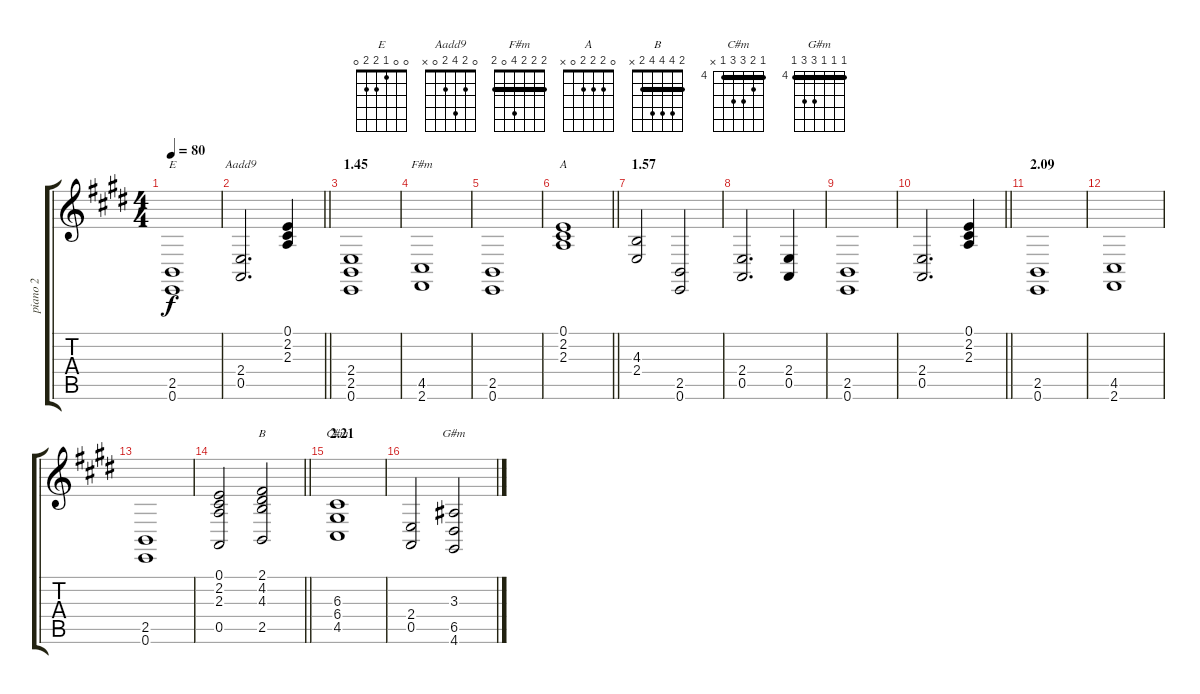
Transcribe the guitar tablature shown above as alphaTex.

\track ("piano 2" "piano 2") {instrument acousticgrandpiano}
\staff {score tabs}
\tuning (E4 B3 G3 D3 A2 E2) {hide}
\chord ("E" 0 0 1 2 2 0)
\chord ("Aadd9" 0 2 4 2 0 x)
\chord ("F#m" 2 2 2 4 0 2) {barre 2}
\chord ("A" 0 2 2 2 0 x)
\chord ("B" 2 4 4 4 2 x) {barre 2}
\chord ("C#m" 4 5 6 6 4 x) {firstfret 4 barre 4}
\chord ("G#m" 4 4 4 6 6 4) {firstfret 4 barre 4}
\ts (4 4)
\tempo 80
\clef g2
\ks e
(2.5 0.6).1{ch "E" dy f} |
\barLineRight lightlight
(2.4 0.5).2{d ch "Aadd9"} (0.1 2.2 2.3).4 |
\section ("" "1.45")
(2.4 2.5 0.6).1 |
(4.5 2.6).1{ch "F#m"} |
(2.5 0.6).1 |
\barLineRight lightlight
(0.1 2.2 2.3).1{ch "A"} |
\section ("" "1.57")
(4.3 2.4).2 (2.5 0.6).2 |
(2.4 0.5).2{d} (2.4 0.5).4 |
(2.5 0.6).1 |
\barLineRight lightlight
(2.4 0.5).2{d} (0.1 2.2 2.3).4 |
\section ("" "2.09")
(2.5 0.6).1 |
(4.5 2.6).1 |
(2.5 0.6).1 |
\barLineRight lightlight
(0.1 2.2 2.3 0.5).2 (2.1 4.2 4.3 2.5).2{ch "B"} |
\section ("" "2.21")
(6.3 6.4 4.5).1{ch "C#m"} |
(2.4 0.5).2 (3.3 6.5 4.6).2{ch "G#m"}
